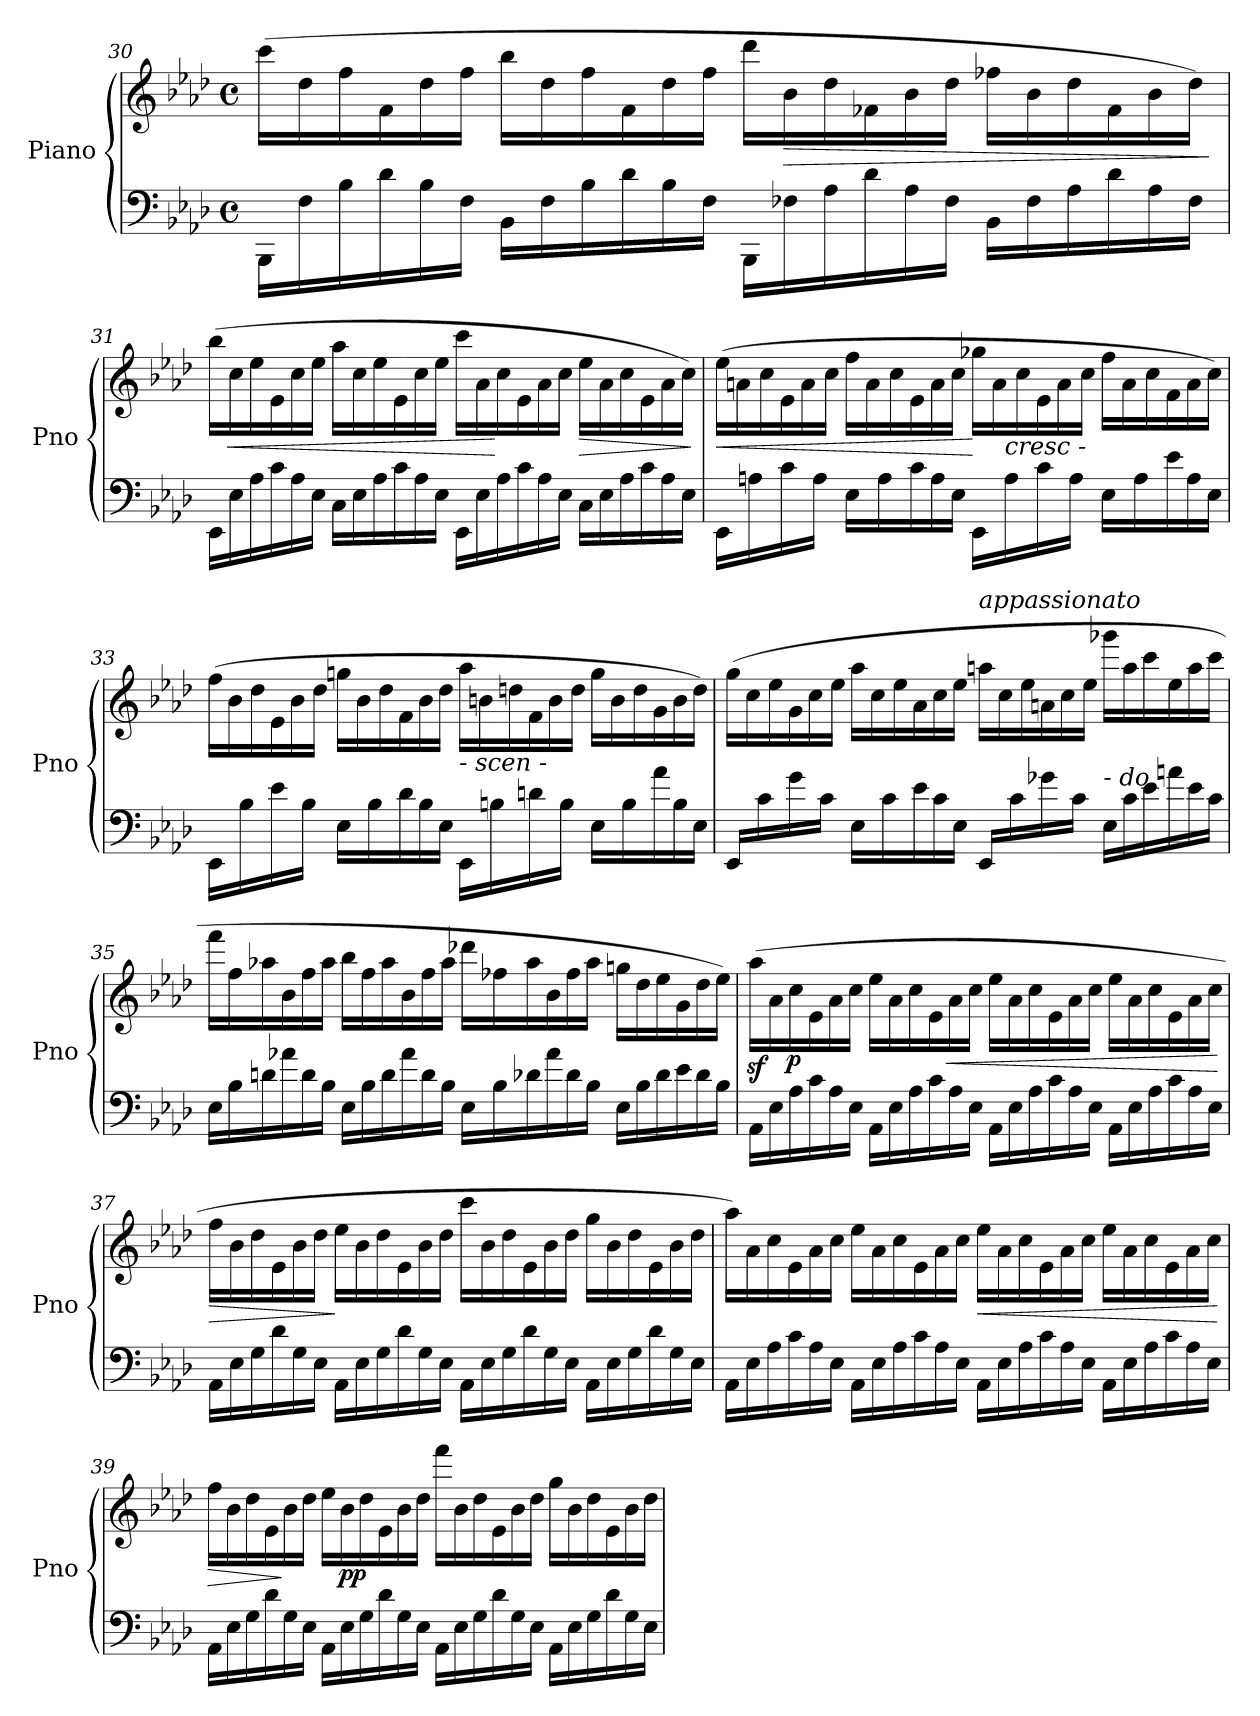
**kern	**kern	**dynam
*part1	*part1	*part1
*staff2	*staff1	*staff1/2
*I"Piano	*	*
*I'Pno	*	*
*clefF4	*clefG2	*
*k[b-e-a-d-]	*k[b-e-a-d-]	*
*M4/4	*M4/4	*
*met(c)	*met(c)	*
*Xtuplet	*Xtuplet	*
=30	=30	=30
24BBB-/LL	(>24ccc\LL	.
24F!\	24dd-!\	.
24B-!\	24ff!\	.
24d-!\	24f!\	.
24B-!\	24dd-!\	.
24F!\JJ	24ff!\JJ	.
24BB-!\LL	24bb-\LL	.
24F!\	24dd-!\	.
24B-!\	24ff!\	.
24d-!\	24f!\	.
24B-!\	24dd-!\	.
24F!\JJ	24ff!\JJ	.
24BBB-/LL	24ddd-\LL	.
!	!	!LO:HP:b
24F-X!\	24b-!\	>
24A-!\	24dd-!\	.
24d-!\	24f-X!\	.
24A-!\	24b-!\	.
24F-!\JJ	24dd-!\JJ	.
24BB-!\LL	24ff-X\LL	.
24F-!\	24b-!\	.
24A-!\	24dd-!\	.
24d-!\	24f-!\	.
24A-!\	24b-!\	.
24F-!\JJ	24dd-!\JJ)	.
.	.	]
!!LO:PB:g=z
=31	=31	=31
24EE-\LL	(>24bb-\LL	.
!	!	!LO:HP:b
24E-!\	24cc!\	<
24A-!\	24ee-!\	.
24c!\	24e-!\	.
24A-!\	24cc!\	.
24E-!\JJ	24ee-!\JJ	.
24C!\LL	24aa-\LL	.
24E-!\	24cc!\	.
24A-!\	24ee-!\	.
24c!\	24e-!\	.
24A-!\	24cc!\	.
24E-!\JJ	24ee-!\JJ	.
24EE-\LL	24ccc\LL	.
24E-!\	24a-!\	.
24A-!\	24cc!\	[
24c!\	24e-!\	.
24A-!\	24a-!\	.
24E-!\JJ	24cc!\JJ	.
!	!	!LO:HP:b
24C!\LL	24ee-\LL	>
24E-!\	24a-!\	.
24A-!\	24cc!\	.
24c!\	24e-!\	.
24A-!\	24a-!\	.
24E-!\JJ	24cc!\JJ)	.
.	.	]
=32	=32	=32
!	!	!LO:HP:b
16EE-/LL	(>24ee-\LL	<
.	24an!\	.
16An!\	.	.
.	24cc!\	.
16c!\	24e-!\	.
.	24a!\	.
16A!\JJ	.	.
.	24cc!\JJ	.
16E-!\LL	24ff\LL	.
.	24a!\	.
16A!\	.	.
.	24cc!\	.
24c!\	24e-!\	.
24A!\	24a!\	.
24E-!\JJ	24cc!\JJ	.
16EE-/LL	24gg-X\LL	[
.	24a!\	.
!LO:TX:a:i:t=cresc -	!	!
16A!\	.	.
.	24cc!\	.
16c!\	24e-!\	.
.	24a!\	.
16A!\JJ	.	.
.	24cc!\JJ	.
16E-!\LL	24ff\LL	.
.	24a!\	.
16A!\	.	.
.	24cc!\	.
24e-!\	24f!\	.
24A!\	24a!\	.
24E-!\JJ	24cc!\JJ)	.
!!LO:LB:g=z
=33	=33	=33
16EE-\LL	(>24ff\LL	.
.	24b-!\	.
16B-!\	.	.
.	24dd-!\	.
16e-!\	24e-!\	.
.	24b-!\	.
16B-!\JJ	.	.
.	24dd-!\JJ	.
16E-!\LL	24ggn\LL	.
.	24b-!\	.
16B-!\	.	.
.	24dd-!\	.
24d-!\	24f!\	.
24B-!\	24b-!\	.
24E-!\JJ	24dd-!\JJ	.
!LO:TX:a:i:t=- scen -	!	!
16EE-/LL	24aa-\LL	.
.	24bn!\	.
16Bn!\	.	.
.	24ddn!\	.
16dn!\	24f!\	.
.	24b!\	.
16B!\JJ	.	.
.	24dd!\JJ	.
16E-!\LL	24gg\LL	.
.	24b!\	.
16B!\	.	.
.	24dd!\	.
24a-!\	24g!\	.
24B!\	24b!\	.
24E-!\JJ	24dd!\JJ)	.
!!LO:LB:g=z
=34	=34	=34
16EE-/LL	(>24gg\LL	.
.	24cc!\	.
16c!\	.	.
.	24ee-!\	.
16g!\	24g!\	.
.	24cc!\	.
16c!\JJ	.	.
.	24ee-!\JJ	.
16E-!\LL	24aa-\LL	.
.	24cc!\	.
16c!\	.	.
.	24ee-!\	.
24e-!\	24a-!\	.
24c!\	24cc!\	.
24E-!\JJ	24ee-!\JJ	.
!	!LO:TX:a:i:t=appassionato	!
16EE-/LL	24aan\LL	.
.	24cc!\	.
16c!\	.	.
.	24ee-!\	.
16g-X!\	24an!\	.
.	24cc!\	.
16c!\JJ	.	.
.	24ee-!\JJ	.
!LO:TX:a:i:t=- do	!	!
24E-!\LL	24ggg-X\LL	.
24c!\	24aa!\	.
24e-!\	24ccc!\	.
24an!\	24ee-!\	.
24e-!\	24aa!\	.
24c!\JJ	24ccc!\JJ	.
!!LO:LB:g=z
=35	=35	=35
24E-\LL	24fff\LL	.
24B-!\	24ff!\	.
24dn!\	24aa-X!\	.
24a-X!\	24b-!\	.
24d!\	24ff!\	.
24B-!\JJ	24aa-!\JJ	.
24E-!\LL	24bb-\LL	.
24B-!\	24ff!\	.
24d!\	24aa-!\	.
24a-!\	24b-!\	.
24d!\	24ff!\	.
24B-!\JJ	24aa-!\JJ	.
24E-!\LL	24ddd-X\LL	.
24B-!\	24ff-X!\	.
24d-X!\	24aa-!\	.
24a-!\	24b-!\	.
24d-!\	24ff-!\	.
24B-!\JJ	24aa-!\JJ	.
24E-!\LL	24ggn\LL	.
24B-!\	24dd-!\	.
24d-!\	24ee-!\	.
24e-!\	24g!\	.
24d-!\	24dd-!\	.
24B-!\JJ	24ee-!\JJ)	.
=36	=36	=36
24AA-\LL	(>24aa-z<\LL	.
24E-!\	24a-!\	.
!	!	!LO:DY:b
24A-!\	24cc!\	p
24c!\	24e-!\	.
24A-!\	24a-!\	.
24E-!\JJ	24cc!\JJ	.
24AA-!\LL	24ee-\LL	.
24E-!\	24a-!\	.
24A-!\	24cc!\	.
24c!\	24e-!\	.
!	!	!LO:HP:b
24A-!\	24a-!\	<
24E-!\JJ	24cc!\JJ	.
24AA-!\LL	24ee-\LL	.
24E-!\	24a-!\	.
24A-!\	24cc!\	.
24c!\	24e-!\	.
24A-!\	24a-!\	.
24E-!\JJ	24cc!\JJ	.
24AA-!\LL	24ee-\LL	.
24E-!\	24a-!\	.
24A-!\	24cc!\	.
24c!\	24e-!\	.
24A-!\	24a-!\	.
24E-!\JJ	24cc!\JJ	.
.	.	[
!!LO:LB:g=z
=37	=37	=37
!	!	!LO:HP:b
24AA-!\LL	24ff\LL	>
24E-!\	24b-!\	.
24G!\	24dd-!\	.
24d-!\	24e-!\	.
24G!\	24b-!\	.
24E-!\JJ	24dd-!\JJ	.
24AA-!\LL	24ee-\LL	]
24E-!\	24b-!\	.
24G!\	24dd-!\	.
24d-!\	24e-!\	.
24G!\	24b-!\	.
24E-!\JJ	24dd-!\JJ	.
24AA-!\LL	24ccc\LL	.
24E-!\	24b-!\	.
24G!\	24dd-!\	.
24d-!\	24e-!\	.
24G!\	24b-!\	.
24E-!\JJ	24dd-!\JJ	.
24AA-!\LL	24gg\LL	.
24E-!\	24b-!\	.
24G!\	24dd-!\	.
24d-!\	24e-!\	.
24G!\	24b-!\	.
24E-!\JJ	24dd-!\JJ	.
=38	=38	=38
24AA-!\LL	24aa-\LL)	.
24E-!\	24a-!\	.
24A-!\	24cc!\	.
24c!\	24e-!\	.
24A-!\	24a-!\	.
24E-!\JJ	24cc!\JJ	.
24AA-!\LL	24ee-\LL	.
24E-!\	24a-!\	.
24A-!\	24cc!\	.
24c!\	24e-!\	.
24A-!\	24a-!\	.
24E-!\JJ	24cc!\JJ	.
!	!	!LO:HP:b
24AA-!\LL	24ee-\LL	<
24E-!\	24a-!\	.
24A-!\	24cc!\	.
24c!\	24e-!\	.
24A-!\	24a-!\	.
24E-!\JJ	24cc!\JJ	.
24AA-!\LL	24ee-\LL	.
24E-!\	24a-!\	.
24A-!\	24cc!\	.
24c!\	24e-!\	.
24A-!\	24a-!\	.
24E-!\JJ	24cc!\JJ	.
.	.	[
!!LO:PB:g=z
=39	=39	=39
!	!	!LO:HP:b
24AA-!\LL	24ff\LL	>
24E-!\	24b-!\	.
24G!\	24dd-!\	.
24d-!\	24e-!\	.
24G!\	24b-!\	]
24E-!\JJ	24dd-!\JJ	.
24AA-!\LL	24ee-\LL	.
!	!	!LO:DY:b
24E-!\	24b-!\	pp
24G!\	24dd-!\	.
24d-!\	24e-!\	.
24G!\	24b-!\	.
24E-!\JJ	24dd-!\JJ	.
24AA-!\LL	24fff\LL	.
24E-!\	24b-!\	.
24G!\	24dd-!\	.
24d-!\	24e-!\	.
24G!\	24b-!\	.
24E-!\JJ	24dd-!\JJ	.
24AA-!\LL	24gg\LL	.
24E-!\	24b-!\	.
24G!\	24dd-!\	.
24d-!\	24e-!\	.
24G!\	24b-!\	.
24E-!\JJ	24dd-!\JJ	.
=	=	=
*-	*-	*-
